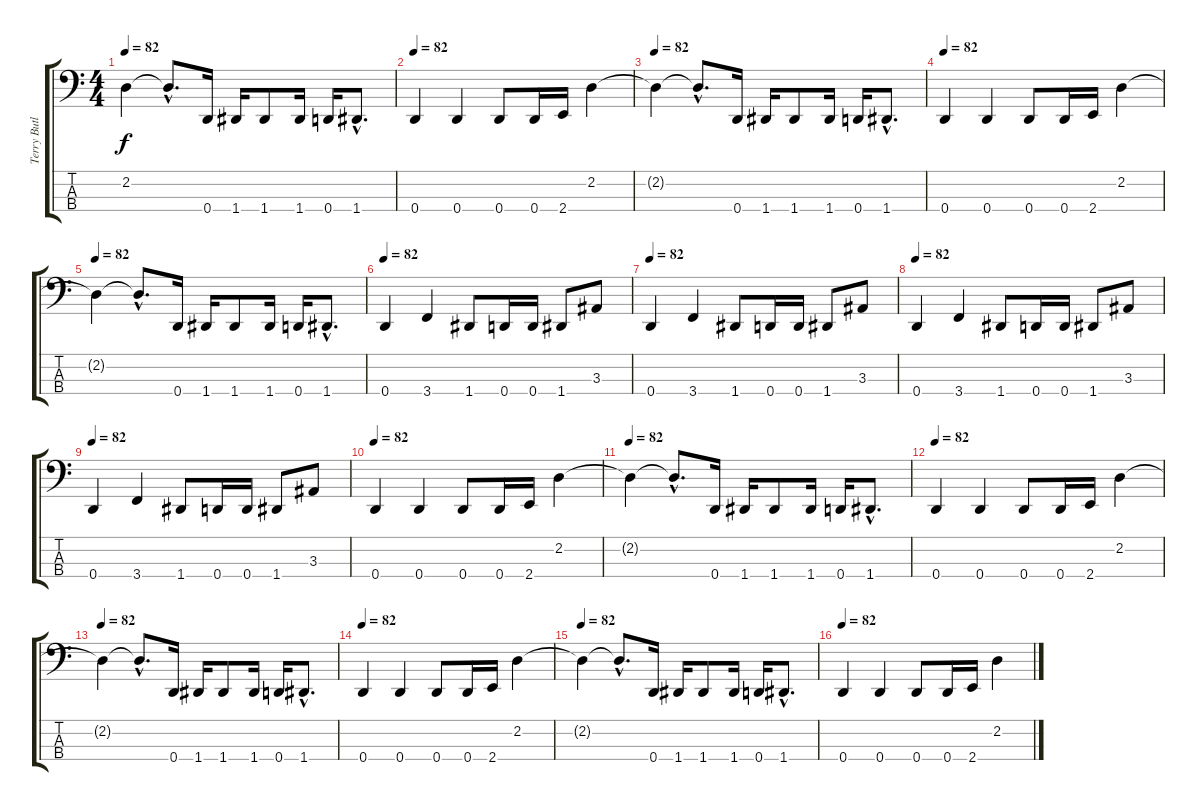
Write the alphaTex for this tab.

\track ("Terry Butler (Bass)" "Terry Butl") {instrument electricbasspick}
\staff {score tabs}
\tuning (F2 C2 G1 D1) {hide}
\ts (4 4)
\tempo 82
\clef f4
\ks c
2.2{t}.4{dy f} 2.2{hac t}.8{d} 0.4.16 1.4.16 1.4.8 1.4.16 0.4.16 1.4{hac}.8{d} |
\tempo 82
0.4.4 0.4.4 0.4.8 0.4.16 2.4.16 2.2.4 |
\tempo 82
2.2{t}.4 2.2{hac t}.8{d} 0.4.16 1.4.16 1.4.8 1.4.16 0.4.16 1.4{hac}.8{d} |
\tempo 82
0.4.4 0.4.4 0.4.8 0.4.16 2.4.16 2.2.4 |
\tempo 82
2.2{t}.4 2.2{hac t}.8{d} 0.4.16 1.4.16 1.4.8 1.4.16 0.4.16 1.4{hac}.8{d} |
\tempo 82
0.4.4 3.4.4 1.4.8 0.4.16 0.4.16 1.4.8 3.3.8 |
\tempo 82
0.4.4 3.4.4 1.4.8 0.4.16 0.4.16 1.4.8 3.3.8 |
\tempo 82
0.4.4 3.4.4 1.4.8 0.4.16 0.4.16 1.4.8 3.3.8 |
\tempo 82
0.4.4 3.4.4 1.4.8 0.4.16 0.4.16 1.4.8 3.3.8 |
\tempo 82
0.4.4 0.4.4 0.4.8 0.4.16 2.4.16 2.2.4 |
\tempo 82
2.2{t}.4 2.2{hac t}.8{d} 0.4.16 1.4.16 1.4.8 1.4.16 0.4.16 1.4{hac}.8{d} |
\tempo 82
0.4.4 0.4.4 0.4.8 0.4.16 2.4.16 2.2.4 |
\tempo 82
2.2{t}.4 2.2{hac t}.8{d} 0.4.16 1.4.16 1.4.8 1.4.16 0.4.16 1.4{hac}.8{d} |
\tempo 82
0.4.4 0.4.4 0.4.8 0.4.16 2.4.16 2.2.4 |
\tempo 82
2.2{t}.4 2.2{hac t}.8{d} 0.4.16 1.4.16 1.4.8 1.4.16 0.4.16 1.4{hac}.8{d} |
\tempo 82
0.4.4 0.4.4 0.4.8 0.4.16 2.4.16 2.2.4
